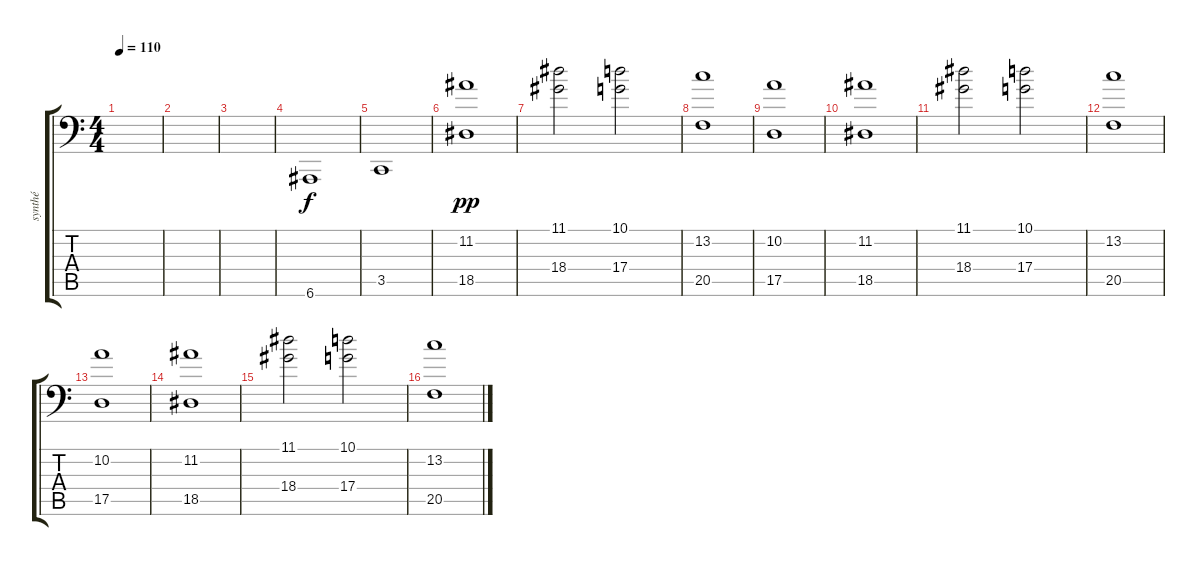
\track ("synthé" "synthé") {instrument stringensemble2}
\staff {score tabs}
\tuning (E4 B3 G3 D3 A1 E1) {hide}
\ts (4 4)
\tempo 110
\clef f4
\ks c
|
|
|
6.6.1 |
3.5.1 |
(11.2 18.5).1{dy pp volume 7} |
(11.1 18.4).2 (10.1 17.4).2 |
(13.2 20.5).1 |
(10.2 17.5).1 |
(11.2 18.5).1 |
(11.1 18.4).2 (10.1 17.4).2 |
(13.2 20.5).1 |
(10.2 17.5).1 |
(11.2 18.5).1 |
(11.1 18.4).2 (10.1 17.4).2 |
(13.2 20.5).1
